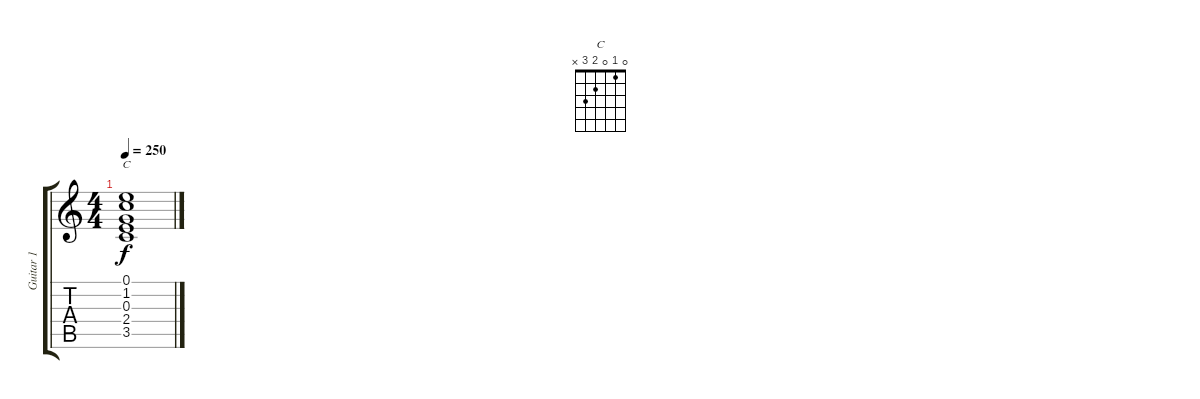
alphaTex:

\track ("Guitar 1" "Guitar 1") {instrument acousticguitarnylon}
\staff {score tabs}
\tuning (E4 B3 G3 D3 A2 E2) {hide}
\chord ("C" 0 1 0 2 3 x)
\ts (4 4)
\tempo 250
\clef g2
\ks c
(0.1 1.2 0.3 2.4 3.5).1{ch "C" dy f}
